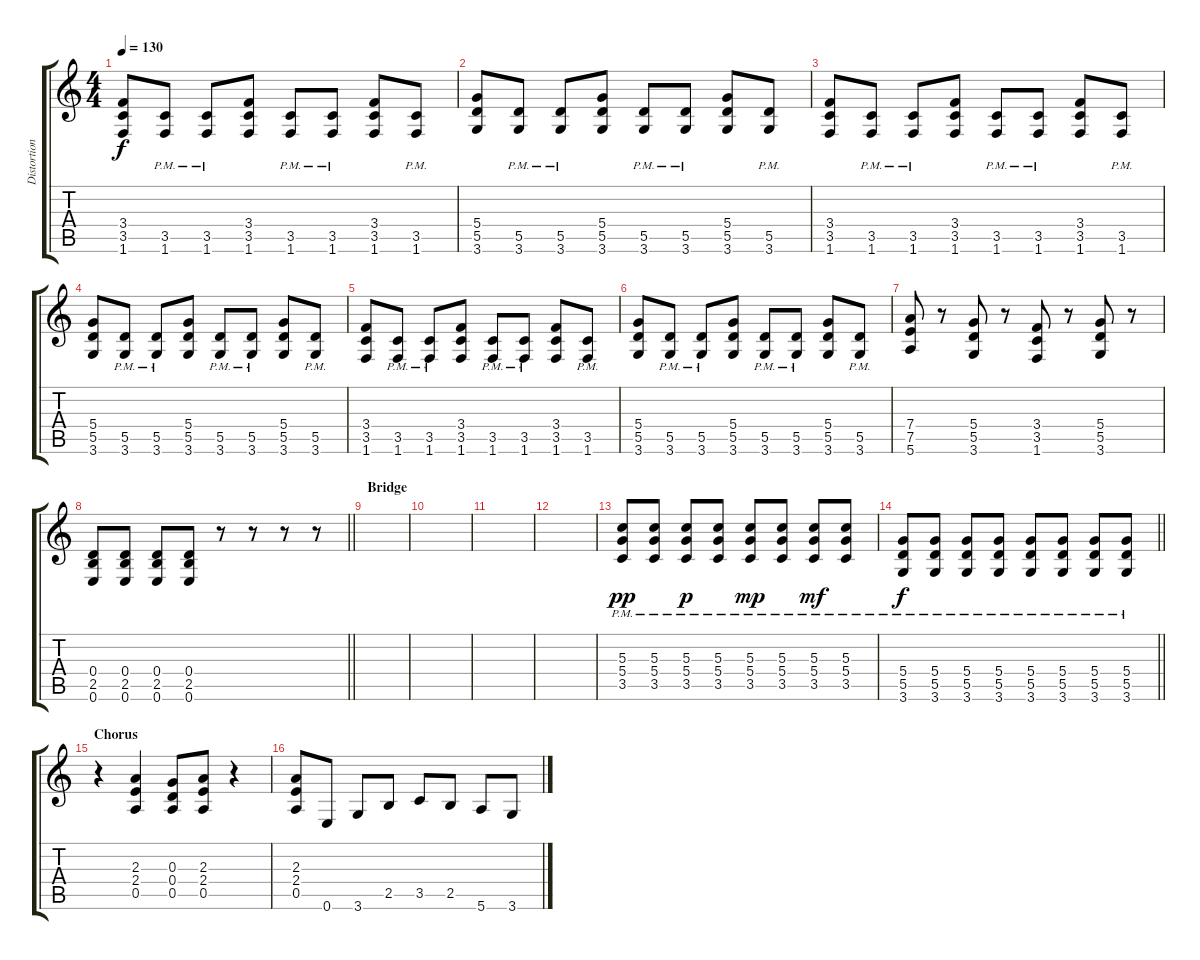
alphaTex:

\track ("Distortion Guitar" "Distortion") {instrument distortionguitar}
\staff {score tabs}
\tuning (E4 B3 G3 D3 A2 E2) {hide}
\ts (4 4)
\tempo 130
\clef g2
\ks c
(3.4 3.5 1.6).8{dy f} (3.5{pm} 1.6{pm}).8 (3.5{pm} 1.6{pm}).8 (3.4 3.5 1.6).8 (3.5{pm} 1.6{pm}).8 (3.5{pm} 1.6{pm}).8 (3.4 3.5 1.6).8 (3.5{pm} 1.6{pm}).8 |
(5.4 5.5 3.6).8 (5.5{pm} 3.6{pm}).8 (5.5{pm} 3.6{pm}).8 (5.4 5.5 3.6).8 (5.5{pm} 3.6{pm}).8 (5.5{pm} 3.6{pm}).8 (5.4 5.5 3.6).8 (5.5{pm} 3.6{pm}).8 |
(3.4 3.5 1.6).8 (3.5{pm} 1.6{pm}).8 (3.5{pm} 1.6{pm}).8 (3.4 3.5 1.6).8 (3.5{pm} 1.6{pm}).8 (3.5{pm} 1.6{pm}).8 (3.4 3.5 1.6).8 (3.5{pm} 1.6{pm}).8 |
(5.4 5.5 3.6).8 (5.5{pm} 3.6{pm}).8 (5.5{pm} 3.6{pm}).8 (5.4 5.5 3.6).8 (5.5{pm} 3.6{pm}).8 (5.5{pm} 3.6{pm}).8 (5.4 5.5 3.6).8 (5.5{pm} 3.6{pm}).8 |
(3.4 3.5 1.6).8 (3.5{pm} 1.6{pm}).8 (3.5{pm} 1.6{pm}).8 (3.4 3.5 1.6).8 (3.5{pm} 1.6{pm}).8 (3.5{pm} 1.6{pm}).8 (3.4 3.5 1.6).8 (3.5{pm} 1.6{pm}).8 |
(5.4 5.5 3.6).8 (5.5{pm} 3.6{pm}).8 (5.5{pm} 3.6{pm}).8 (5.4 5.5 3.6).8 (5.5{pm} 3.6{pm}).8 (5.5{pm} 3.6{pm}).8 (5.4 5.5 3.6).8 (5.5{pm} 3.6{pm}).8 |
(7.4 7.5 5.6).8 r.8 (5.4 5.5 3.6).8 r.8 (3.4 3.5 1.6).8 r.8 (5.4 5.5 3.6).8 r.8 |
\barLineRight lightlight
(0.4 2.5 0.6).8 (0.4 2.5 0.6).8 (0.4 2.5 0.6).8 (0.4 2.5 0.6).8 r.8 r.8 r.8 r.8 |
\section ("" "Bridge")
|
|
|
|
(5.3{pm} 5.4{pm} 3.5{pm}).8{dy pp} (5.3{pm} 5.4{pm} 3.5{pm}).8 (5.3{pm} 5.4{pm} 3.5{pm}).8{dy p} (5.3{pm} 5.4{pm} 3.5{pm}).8 (5.3{pm} 5.4{pm} 3.5{pm}).8{dy mp} (5.3{pm} 5.4{pm} 3.5{pm}).8 (5.3{pm} 5.4{pm} 3.5{pm}).8{dy mf} (5.3{pm} 5.4{pm} 3.5{pm}).8 |
\barLineRight lightlight
(5.4{pm} 5.5{pm} 3.6{pm}).8{dy f} (5.4{pm} 5.5{pm} 3.6{pm}).8 (5.4{pm} 5.5{pm} 3.6{pm}).8 (5.4{pm} 5.5{pm} 3.6{pm}).8 (5.4{pm} 5.5{pm} 3.6{pm}).8 (5.4{pm} 5.5{pm} 3.6{pm}).8 (5.4{pm} 5.5{pm} 3.6{pm}).8 (5.4{pm} 5.5{pm} 3.6{pm}).8 |
\section ("" "Chorus")
r.4 (2.3 2.4 0.5).4 (0.3 0.4 0.5).8 (2.3 2.4 0.5).8 r.4 |
(2.3 2.4 0.5).8 0.6.8 3.6.8 2.5.8 3.5.8 2.5.8 5.6.8 3.6.8
